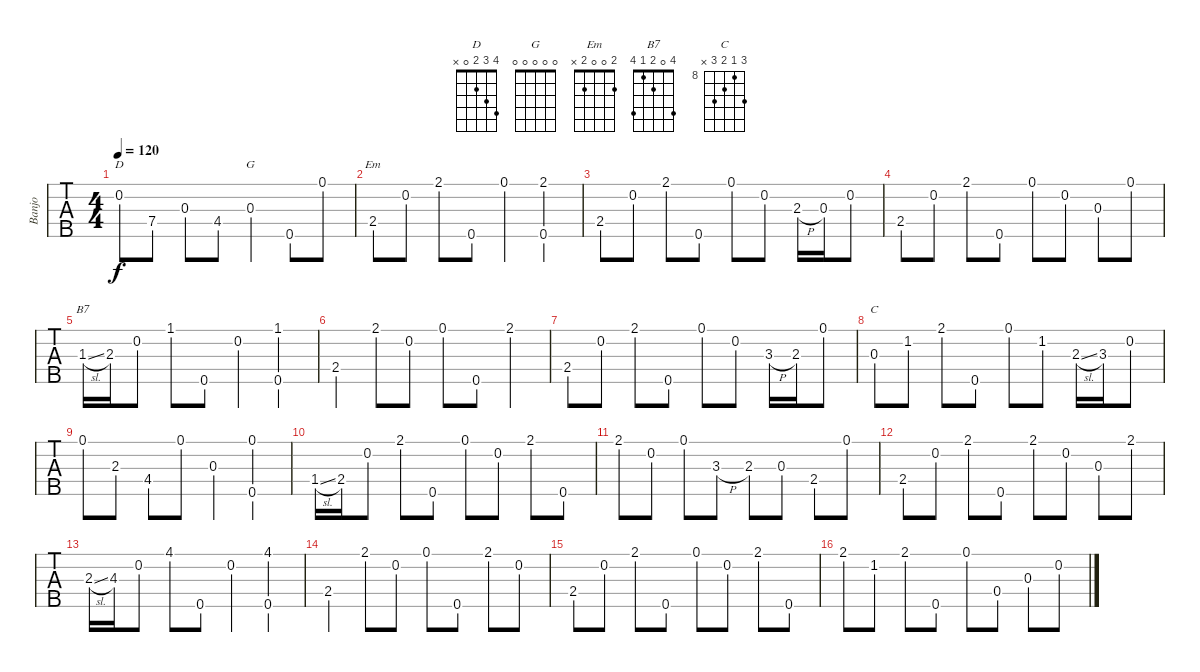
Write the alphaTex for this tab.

\track ("Banjo" "Banjo") {instrument banjo}
\staff {tabs}
\tuning (D4 B3 G3 D3 G4) {hide}
\displaytranspose 12
\chord ("D" 4 3 2 0 x)
\chord ("G" 0 0 0 0 0)
\chord ("Em" 2 0 0 2 x)
\chord ("B7" 4 0 2 1 4)
\chord ("C" 10 8 9 10 x) {firstfret 8}
\ts (4 4)
\tempo 120
\clef g2
\ks c
0.2.8{ch "D" dy f} 7.4.8 0.3.8 4.4.8 0.3.4{ch "G"} 0.5.8 0.1.8 |
2.4.8{ch "Em"} 0.2.8 2.1.8 0.5.8 0.1.4 (2.1 0.5).4 |
2.4.8 0.2.8 2.1.8 0.5.8 0.1.8 0.2.8 2.3{h}.16 0.3.16 0.2.8 |
2.4.8 0.2.8 2.1.8 0.5.8 0.1.8 0.2.8 0.3.8 0.1.8 |
1.3{sl}.16{ch "B7"} 2.3.16 0.2.8 1.1.8 0.5.8 0.2.4 (1.1 0.5).4 |
2.4.4 2.1.8 0.2.8 0.1.8 0.5.8 2.1.4 |
2.4.8 0.2.8 2.1.8 0.5.8 0.1.8 0.2.8 3.3{h}.16 2.3.16 0.1.8 |
0.3.8{ch "C"} 1.2.8 2.1.8 0.5.8 0.1.8 1.2.8 2.3{sl}.16 3.3.16 0.2.8 |
0.1.8 2.3.8 4.4.8 0.1.8 0.3.4 (0.1 0.5).4 |
1.4{sl}.16 2.4.16 0.2.8 2.1.8 0.5.8 0.1.8 0.2.8 2.1.8 0.5.8 |
2.1.8 0.2.8 0.1.8 3.3{h}.8 2.3.8 0.3.8 2.4.8 0.1.8 |
2.4.8 0.2.8 2.1.8 0.5.8 2.1.8 0.2.8 0.3.8 2.1.8 |
2.3{sl}.16 4.3.16 0.2.8 4.1.8 0.5.8 0.2.4 (4.1 0.5).4 |
2.4.4 2.1.8 0.2.8 0.1.8 0.5.8 2.1.8 0.2.8 |
2.4.8 0.2.8 2.1.8 0.5.8 0.1.8 0.2.8 2.1.8 0.5.8 |
2.1.8 1.2.8 2.1.8 0.5.8 0.1.8 0.4.8 0.3.8 0.2.8
